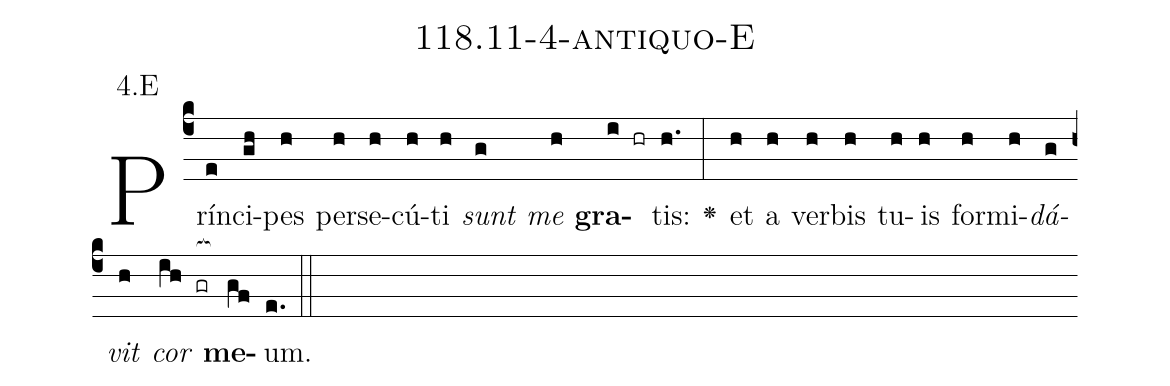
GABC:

name: 118.11-4-antiquo-E;
annotation: 4.E;
%%
(c4)Prín(e)ci(gh)pes(h) per(h)se(h)cú(h)ti(h) <i>sunt</i>(g) <i>me</i>(h) <b>gra</b>(i hr)tis:(h.) <v>\greheightstar</v>(:) et(h) a(h) ver(h)bis(h) tu(h)is(h) for(h)mi(h)<i>dá</i>(g)<i>vit</i>(h) <i>cor</i>(ih gr[ocb:1{]) <b>me</b>(gf[ocb:0}])um.(e.) (::)


%E(h) u(g) o(h) u(ih) a(gf) e.(e.) (::)
